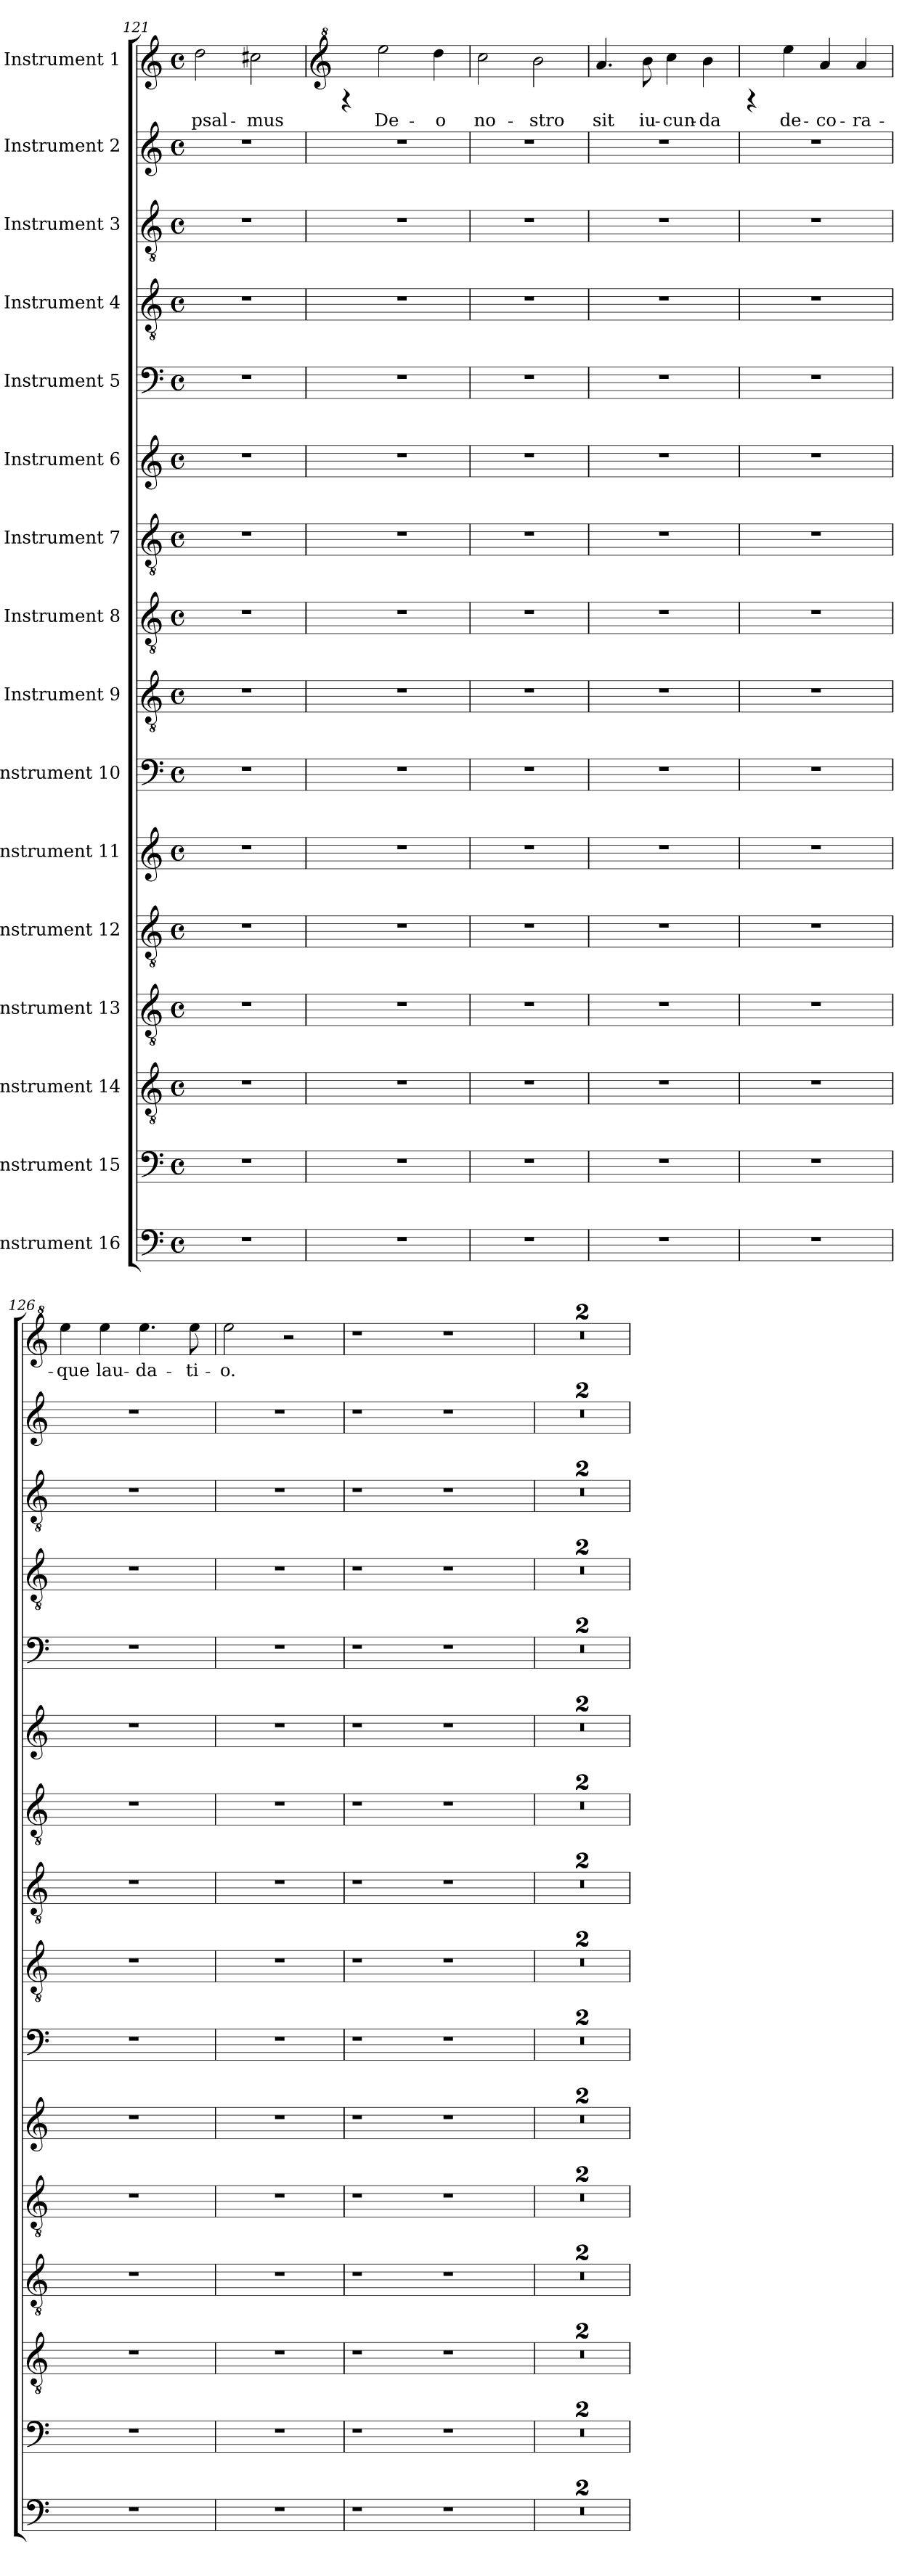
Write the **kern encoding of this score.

**kern	**kern	**kern	**kern	**kern	**kern	**kern	**kern	**kern	**kern	**kern	**kern	**kern	**kern	**kern	**kern	**text
*part16	*part15	*part14	*part13	*part12	*part11	*part10	*part9	*part8	*part7	*part6	*part5	*part4	*part3	*part2	*part1	*part1
*staff16	*staff15	*staff14	*staff13	*staff12	*staff11	*staff10	*staff9	*staff8	*staff7	*staff6	*staff5	*staff4	*staff3	*staff2	*staff1	*staff1
*I"Instrument 16	*I"Instrument 15	*I"Instrument 14	*I"Instrument 13	*I"Instrument 12	*I"Instrument 11	*I"Instrument 10	*I"Instrument 9	*I"Instrument 8	*I"Instrument 7	*I"Instrument 6	*I"Instrument 5	*I"Instrument 4	*I"Instrument 3	*I"Instrument 2	*I"Instrument 1	*
*clefF4	*clefF4	*clefGv2	*clefGv2	*clefGv2	*clefG2	*clefF4	*clefGv2	*clefGv2	*clefGv2	*clefG2	*clefF4	*clefGv2	*clefGv2	*clefG2	*clefG2	*
*k[]	*k[]	*k[]	*k[]	*k[]	*k[]	*k[]	*k[]	*k[]	*k[]	*k[]	*k[]	*k[]	*k[]	*k[]	*k[]	*
*C:	*C:	*C:	*C:	*C:	*C:	*C:	*C:	*C:	*C:	*C:	*C:	*C:	*C:	*C:	*C:	*
*M4/4	*M4/4	*M4/4	*M4/4	*M4/4	*M4/4	*M4/4	*M4/4	*M4/4	*M4/4	*M4/4	*M4/4	*M4/4	*M4/4	*M4/4	*M4/4	*
*met(c)	*met(c)	*met(c)	*met(c)	*met(c)	*met(c)	*met(c)	*met(c)	*met(c)	*met(c)	*met(c)	*met(c)	*met(c)	*met(c)	*met(c)	*met(c)	*
=121	=121	=121	=121	=121	=121	=121	=121	=121	=121	=121	=121	=121	=121	=121	=121	=121
!	!	!	!	!	!	!	!	!	!	!	!	!	!	!	!	!LO:LY:b:cj
1r	1r	1r	1r	1r	1r	1r	1r	1r	1r	1r	1r	1r	1r	1r	2dd\	psal-
!	!	!	!	!	!	!	!	!	!	!	!	!	!	!	!	!LO:LY:b:cj
.	.	.	.	.	.	.	.	.	.	.	.	.	.	.	2cc#X\	-mus
!!LO:LB:g=z
=122	=122	=122	=122	=122	=122	=122	=122	=122	=122	=122	=122	=122	=122	=122	=122	=122
*	*	*	*	*	*	*	*	*	*	*	*	*	*	*	*clefG^2	*
1r	1r	1r	1r	1r	1r	1r	1r	1r	1r	1r	1r	1r	1r	1r	4rf	.
!	!	!	!	!	!	!	!	!	!	!	!	!	!	!	!	!LO:LY:b:cj
.	.	.	.	.	.	.	.	.	.	.	.	.	.	.	2eee\	De-
!	!	!	!	!	!	!	!	!	!	!	!	!	!	!	!	!LO:LY:b:cj
.	.	.	.	.	.	.	.	.	.	.	.	.	.	.	4ddd\	-o
=123	=123	=123	=123	=123	=123	=123	=123	=123	=123	=123	=123	=123	=123	=123	=123	=123
!	!	!	!	!	!	!	!	!	!	!	!	!	!	!	!	!LO:LY:b:cj
1r	1r	1r	1r	1r	1r	1r	1r	1r	1r	1r	1r	1r	1r	1r	2ccc\	no-
!	!	!	!	!	!	!	!	!	!	!	!	!	!	!	!	!LO:LY:b:cj
.	.	.	.	.	.	.	.	.	.	.	.	.	.	.	2bb\	-stro
=124	=124	=124	=124	=124	=124	=124	=124	=124	=124	=124	=124	=124	=124	=124	=124	=124
!	!	!	!	!	!	!	!	!	!	!	!	!	!	!	!	!LO:LY:b:cj
1r	1r	1r	1r	1r	1r	1r	1r	1r	1r	1r	1r	1r	1r	1r	4.aa/	sit
!	!	!	!	!	!	!	!	!	!	!	!	!	!	!	!	!LO:LY:b:cj
.	.	.	.	.	.	.	.	.	.	.	.	.	.	.	8bb\	iu-
!	!	!	!	!	!	!	!	!	!	!	!	!	!	!	!	!LO:LY:b:cj
.	.	.	.	.	.	.	.	.	.	.	.	.	.	.	4ccc\	-cun-
!	!	!	!	!	!	!	!	!	!	!	!	!	!	!	!	!LO:LY:b:cj
.	.	.	.	.	.	.	.	.	.	.	.	.	.	.	4bb\	-da
=125	=125	=125	=125	=125	=125	=125	=125	=125	=125	=125	=125	=125	=125	=125	=125	=125
1r	1r	1r	1r	1r	1r	1r	1r	1r	1r	1r	1r	1r	1r	1r	4rf	.
!	!	!	!	!	!	!	!	!	!	!	!	!	!	!	!	!LO:LY:b:cj
.	.	.	.	.	.	.	.	.	.	.	.	.	.	.	4eee\	de-
!	!	!	!	!	!	!	!	!	!	!	!	!	!	!	!	!LO:LY:b:cj
.	.	.	.	.	.	.	.	.	.	.	.	.	.	.	4aa/	-co-
!	!	!	!	!	!	!	!	!	!	!	!	!	!	!	!	!LO:LY:b:cj
.	.	.	.	.	.	.	.	.	.	.	.	.	.	.	4aa/	-ra-
=126	=126	=126	=126	=126	=126	=126	=126	=126	=126	=126	=126	=126	=126	=126	=126	=126
!	!	!	!	!	!	!	!	!	!	!	!	!	!	!	!	!LO:LY:b:cj
1r	1r	1r	1r	1r	1r	1r	1r	1r	1r	1r	1r	1r	1r	1r	4eee\	-que
!	!	!	!	!	!	!	!	!	!	!	!	!	!	!	!	!LO:LY:b:cj
.	.	.	.	.	.	.	.	.	.	.	.	.	.	.	4eee\	lau-
!	!	!	!	!	!	!	!	!	!	!	!	!	!	!	!	!LO:LY:b:cj
.	.	.	.	.	.	.	.	.	.	.	.	.	.	.	4.eee\	-da-
!	!	!	!	!	!	!	!	!	!	!	!	!	!	!	!	!LO:LY:b:cj
.	.	.	.	.	.	.	.	.	.	.	.	.	.	.	8eee\	-ti-
=127	=127	=127	=127	=127	=127	=127	=127	=127	=127	=127	=127	=127	=127	=127	=127	=127
!	!	!	!	!	!	!	!	!	!	!	!	!	!	!	!	!LO:LY:b:cj
1r	1r	1r	1r	1r	1r	1r	1r	1r	1r	1r	1r	1r	1r	1r	2eee\	-o.
.	.	.	.	.	.	.	.	.	.	.	.	.	.	.	2r	.
=128	=128	=128	=128	=128	=128	=128	=128	=128	=128	=128	=128	=128	=128	=128	=128	=128
1r	1r	1r	1r	1r	1r	1r	1r	1r	1r	1r	1r	1r	1r	1r	1r	.
1r	1r	1r	1r	1r	1r	1r	1r	1r	1r	1r	1r	1r	1r	1r	1r	.
=129	=129	=129	=129	=129	=129	=129	=129	=129	=129	=129	=129	=129	=129	=129	=129	=129
1r	1r	1r	1r	1r	1r	1r	1r	1r	1r	1r	1r	1r	1r	1r	1r	.
=130	=130	=130	=130	=130	=130	=130	=130	=130	=130	=130	=130	=130	=130	=130	=130	=130
1r	1r	1r	1r	1r	1r	1r	1r	1r	1r	1r	1r	1r	1r	1r	1r	.
=	=	=	=	=	=	=	=	=	=	=	=	=	=	=	=	=
*-	*-	*-	*-	*-	*-	*-	*-	*-	*-	*-	*-	*-	*-	*-	*-	*-
